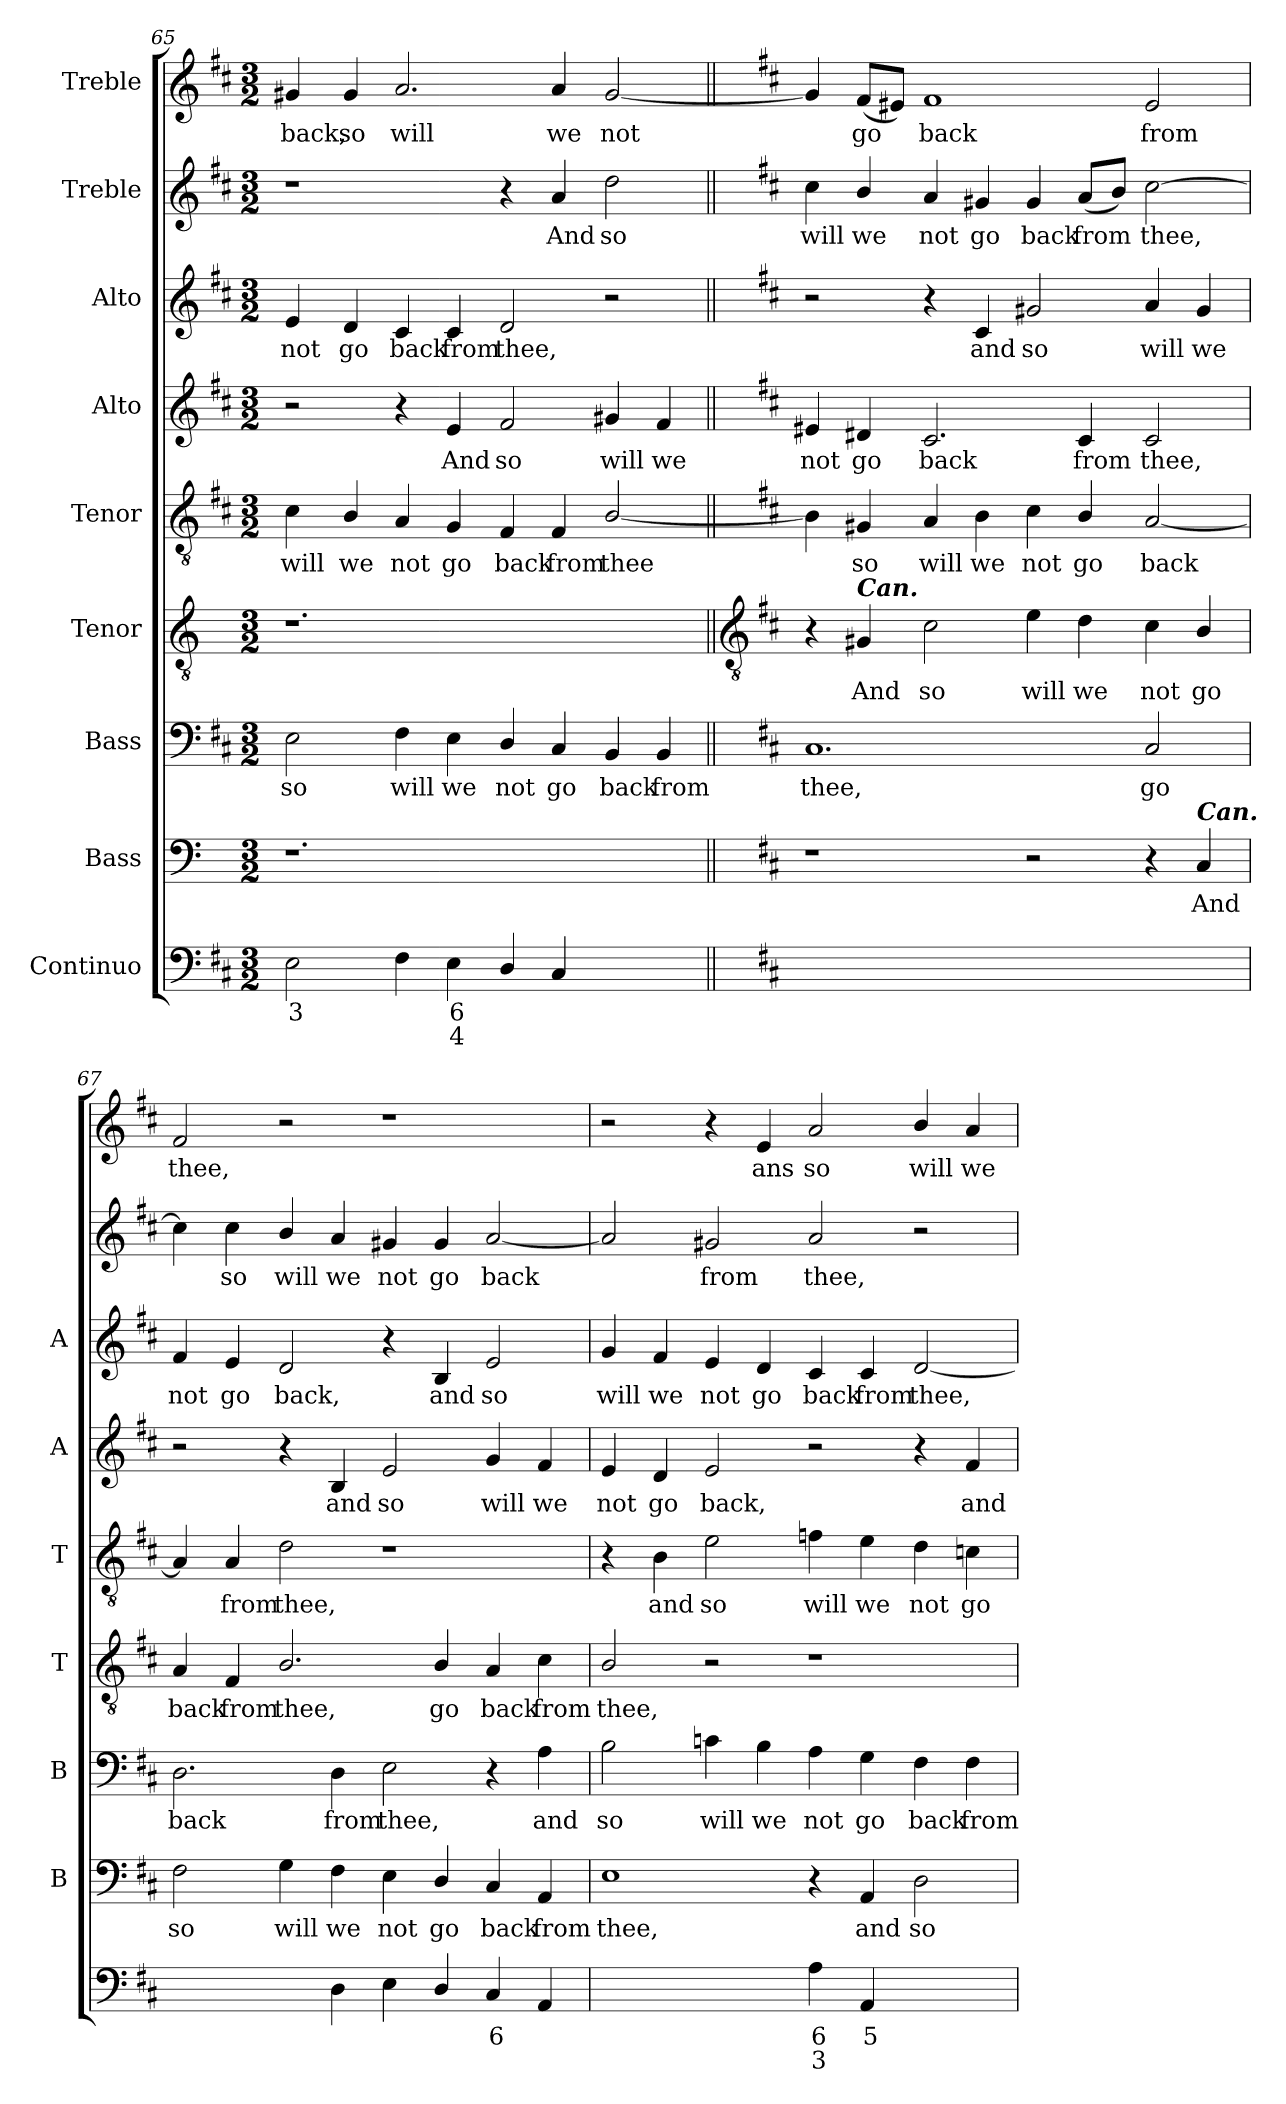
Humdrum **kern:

**kern	**text	**text	**text	**kern	**text	**kern	**text	**kern	**text	**kern	**text	**kern	**text	**kern	**text	**kern	**text	**kern	**text
*part9	*part9	*part9	*part9	*part8	*part8	*part7	*part7	*part6	*part6	*part5	*part5	*part4	*part4	*part3	*part3	*part2	*part2	*part1	*part1
*staff9	*staff9	*staff9	*staff9	*staff8	*staff8	*staff7	*staff7	*staff6	*staff6	*staff5	*staff5	*staff4	*staff4	*staff3	*staff3	*staff2	*staff2	*staff1	*staff1
*I"Continuo	*	*	*	*I"Bass	*	*I"Bass	*	*I"Tenor	*	*I"Tenor	*	*I"Alto	*	*I"Alto	*	*I"Treble	*	*I"Treble	*
*	*	*	*	*I'B	*	*I'B	*	*I'T	*	*I'T	*	*I'A	*	*I'A	*	*	*	*	*
*clefF4	*	*	*	*clefF4	*	*clefF4	*	*clefGv2	*	*clefGv2	*	*clefG2	*	*clefG2	*	*clefG2	*	*clefG2	*
*k[f#c#]	*	*	*	*k[]	*	*k[f#c#]	*	*k[]	*	*k[f#c#]	*	*k[f#c#]	*	*k[f#c#]	*	*k[f#c#]	*	*k[f#c#]	*
*D:	*	*	*	*C:	*	*D:	*	*C:	*	*D:	*	*D:	*	*D:	*	*D:	*	*D:	*
*M3/2	*	*	*	*M3/2	*	*M3/2	*	*M3/2	*	*M3/2	*	*M3/2	*	*M3/2	*	*M3/2	*	*M3/2	*
=65	=65	=65	=65	=65	=65	=65	=65	=65	=65	=65	=65	=65	=65	=65	=65	=65	=65	=65	=65
!	!LO:LY:b	!	!	!	!	!	!LO:LY:b	!	!	!	!LO:LY:b	!	!	!	!LO:LY:b	!	!	!	!LO:LY:b
2E\	3	.	.	1.r	.	2E\	so	1.r	.	4c#\	will	2r	.	4e/	not	1r	.	4g#X/	back,
!	!	!	!	!	!	!	!	!	!	!	!LO:LY:b	!	!	!	!LO:LY:b	!	!	!	!LO:LY:b
.	.	.	.	.	.	.	.	.	.	4B/	we	.	.	4d/	go	.	.	4g#/	so
!	!	!	!	!	!	!	!LO:LY:b	!	!	!	!LO:LY:b	!	!	!	!LO:LY:b	!	!	!	!LO:LY:b
4F#\	.	.	.	.	.	4F#\	will	.	.	4A/	not	4r	.	4c#/	back	.	.	2.a/	will
!	!LO:LY:b	!LO:LY:b	!	!	!	!	!LO:LY:b	!	!	!	!LO:LY:b	!	!LO:LY:b	!	!LO:LY:b	!	!	!	!
4E\	6	4	.	.	.	4E\	we	.	.	4G/	go	4e/	And	4c#/	from	.	.	.	.
!	!	!	!	!	!	!	!LO:LY:b	!	!	!	!LO:LY:b	!	!LO:LY:b	!	!LO:LY:b	!	!	!	!
4D/	.	.	.	.	.	4D/	not	.	.	4F#/	back	2f#/	so	2d/	thee,	4r	.	.	.
!	!	!	!	!	!	!	!LO:LY:b	!	!	!	!LO:LY:b	!	!	!	!	!	!LO:LY:b	!	!LO:LY:b
4C#/	.	.	.	.	.	4C#/	go	.	.	4F#/	from	.	.	.	.	4a/	And	4a/	we
!	!LO:LY:b	!	!	!	!	!	!LO:LY:b	!	!	!	!LO:LY:b	!	!LO:LY:b	!	!	!	!LO:LY:b	!	!LO:LY:b
[4BB/yy	6	.	.	2ryy	.	4BB/	back	2ryy	.	[2B/	thee	4g#X/	will	2r	.	2dd\	so	[2g#/	not
!	!LO:LY:b	!	!	!	!	!	!LO:LY:b	!	!	!	!	!	!LO:LY:b	!	!	!	!	!	!
4BB/yy]	5	.	.	.	.	4BB/	from	.	.	.	.	4f#/	we	.	.	.	.	.	.
!!LO:PB:g=z
=66||	=66||	=66||	=66||	=66||	=66||	=66||	=66||	=66||	=66||	=66||	=66||	=66||	=66||	=66||	=66||	=66||	=66||	=66||	=66||
*	*	*	*	*	*	*	*	*clefGv2	*	*	*	*	*	*	*	*	*	*	*
*	*	*	*	*k[f#c#]	*	*	*	*k[f#c#]	*	*	*	*	*	*	*	*	*	*	*
*	*	*	*	*D:	*	*	*	*D:	*	*	*	*	*	*	*	*	*	*	*
*	*	*	*	*	*	*	*	*	*	*	*	*	*	*	*	*	*	*MM120	*
!	!LO:LY:b	!LO:LY:b	!	!	!	!	!LO:LY:b	!	!	!	!	!	!LO:LY:b	!	!	!	!LO:LY:b	!	!
[2C#/yy	7	3	.	1r	.	1.C#	thee,	4r	.	4B\]	.	4e#X/	not	2r	.	4cc#\	will	4g#/]	.
!	!	!	!	!	!	!	!	!LO:TX:a:Bi:t=Can.	!	!	!	!	!	!	!	!	!	!	!
!	!	!	!	!	!	!	!	!	!LO:LY:b	!	!LO:LY:b	!	!LO:LY:b	!	!	!	!LO:LY:b	!	!LO:LY:b
.	.	.	.	.	.	.	.	4G#X/	And	4G#X/	so	4d#X/	go	.	.	4b/	we	(<8f#/L	go
.	.	.	.	.	.	.	.	.	.	.	.	.	.	.	.	.	.	8e#X/J)	.
!	!LO:LY:b	!LO:LY:b	!	!	!	!	!	!	!LO:LY:b	!	!LO:LY:b	!	!LO:LY:b	!	!	!	!LO:LY:b	!	!LO:LY:b
2C#/yy]	6	4	.	.	.	.	.	2c#\	so	4A/	will	2.c#/	back	4r	.	4a/	not	1f#	back
!	!	!	!	!	!	!	!	!	!	!	!LO:LY:b	!	!	!	!LO:LY:b	!	!LO:LY:b	!	!
.	.	.	.	.	.	.	.	.	.	4B\	we	.	.	4c#/	and	4g#X/	go	.	.
!	!LO:LY:b	!LO:LY:b	!	!	!	!	!	!	!LO:LY:b	!	!LO:LY:b	!	!	!	!LO:LY:b	!	!LO:LY:b	!	!
2C#/yy	5	4	.	2r	.	.	.	4e\	will	4c#\	not	.	.	2g#X/	so	4g#/	back	.	.
!	!	!	!	!	!	!	!	!	!LO:LY:b	!	!LO:LY:b	!	!LO:LY:b	!	!	!	!LO:LY:b	!	!
.	.	.	.	.	.	.	.	4d\	we	4B/	go	4c#/	from	.	.	(<8a/L	from	.	.
.	.	.	.	.	.	.	.	.	.	.	.	.	.	.	.	8b/J)	.	.	.
!	!LO:LY:b	!LO:LY:b	!	!	!	!	!LO:LY:b	!	!LO:LY:b	!	!LO:LY:b	!	!LO:LY:b	!	!LO:LY:b	!	!LO:LY:b	!	!LO:LY:b
[4C#/yy	6	3	.	4r	.	2C#/	go	4c#\	not	[2A/	back	2c#/	thee,	4a/	will	[2cc#\	thee,	2e#/	from
!	!	!	!	!LO:TX:a:Bi:t=Can.	!	!	!	!	!	!	!	!	!	!	!	!	!	!	!
!	!LO:LY:b	!	!	!	!LO:LY:b	!	!	!	!LO:LY:b	!	!	!	!	!	!LO:LY:b	!	!	!	!
4C#/yy]	5	.	.	4C#/	And	.	.	4B/	go	.	.	.	.	4g#/	we	.	.	.	.
=67	=67	=67	=67	=67	=67	=67	=67	=67	=67	=67	=67	=67	=67	=67	=67	=67	=67	=67	=67
!	!LO:LY:b	!	!	!	!LO:LY:b	!	!LO:LY:b	!	!LO:LY:b	!	!	!	!	!	!LO:LY:b	!	!	!	!LO:LY:b
[2D\yy	7	.	.	2F#\	so	2.D\	back	4A/	back	4A/]	.	2r	.	4f#/	not	4cc#\]	.	2f#/	thee,
!	!	!	!	!	!	!	!	!	!LO:LY:b	!	!LO:LY:b	!	!	!	!LO:LY:b	!	!LO:LY:b	!	!
.	.	.	.	.	.	.	.	4F#/	from	4A/	from	.	.	4e/	go	4cc#\	so	.	.
!	!LO:LY:b	!	!	!	!LO:LY:b	!	!	!	!LO:LY:b	!	!LO:LY:b	!	!	!	!LO:LY:b	!	!LO:LY:b	!	!
4D\yy]	6	.	.	4G\	will	.	.	2.B/	thee,	2d\	thee,	4r	.	2d/	back,	4b/	will	2r	.
!	!	!	!	!	!LO:LY:b	!	!LO:LY:b	!	!	!	!	!	!LO:LY:b	!	!	!	!LO:LY:b	!	!
4D\	.	.	.	4F#\	we	4D\	from	.	.	.	.	4B/	and	.	.	4a/	we	.	.
!	!	!	!	!	!LO:LY:b	!	!LO:LY:b	!	!	!	!	!	!LO:LY:b	!	!	!	!LO:LY:b	!	!
4E\	.	.	.	4E\	not	2E\	thee,	.	.	1r	.	2e/	so	4r	.	4g#X/	not	1r	.
!	!	!	!	!	!LO:LY:b	!	!	!	!LO:LY:b	!	!	!	!	!	!LO:LY:b	!	!LO:LY:b	!	!
4D/	.	.	.	4D/	go	.	.	4B/	go	.	.	.	.	4B/	and	4g#/	go	.	.
!	!LO:LY:b	!	!	!	!LO:LY:b	!	!	!	!LO:LY:b	!	!	!	!LO:LY:b	!	!LO:LY:b	!	!LO:LY:b	!	!
4C#/	6	.	.	4C#/	back	4r	.	4A/	back	.	.	4g/	will	2e/	so	[2a/	back	.	.
!	!	!	!	!	!LO:LY:b	!	!LO:LY:b	!	!LO:LY:b	!	!	!	!LO:LY:b	!	!	!	!	!	!
4AA/	.	.	.	4AA/	from	4A\	and	4c#\	from	.	.	4f#/	we	.	.	.	.	.	.
!!LO:PB:g=z
=68	=68	=68	=68	=68	=68	=68	=68	=68	=68	=68	=68	=68	=68	=68	=68	=68	=68	=68	=68
!	!LO:LY:b	!LO:LY:b	!	!	!LO:LY:b	!	!LO:LY:b	!	!LO:LY:b	!	!	!	!LO:LY:b	!	!LO:LY:b	!	!	!	!
[2E\yy	5	4	.	1E	thee,	2B\	so	2B/	thee,	4r	.	4e/	not	4g/	will	2a/]	.	2r	.
!	!	!	!	!	!	!	!	!	!	!	!LO:LY:b	!	!LO:LY:b	!	!LO:LY:b	!	!	!	!
.	.	.	.	.	.	.	.	.	.	4B\	and	4d/	go	4f#/	we	.	.	.	.
!	!LO:LY:b	!LO:LY:b	!	!	!	!	!LO:LY:b	!	!	!	!LO:LY:b	!	!LO:LY:b	!	!LO:LY:b	!	!LO:LY:b	!	!
4E\yy]	6	3	.	.	.	4cn\	will	2r	.	2e\	so	2e/	back,	4e/	not	2g#X/	from	4r	.
!	!LO:LY:b	!	!	!	!	!	!LO:LY:b	!	!	!	!	!	!	!	!LO:LY:b	!	!	!	!LO:LY:b
4E\yy	5	.	.	.	.	4B\	we	.	.	.	.	.	.	4d/	go	.	.	4e/	ans
!	!LO:LY:b	!LO:LY:b	!	!	!	!	!LO:LY:b	!	!	!	!LO:LY:b	!	!	!	!LO:LY:b	!	!LO:LY:b	!	!LO:LY:b
4A\	6	3	.	4r	.	4A\	not	1r	.	4fn\	will	2r	.	4c#/	back	2a/	thee,	2a/	so
!	!LO:LY:b	!	!	!	!LO:LY:b	!	!LO:LY:b	!	!	!	!LO:LY:b	!	!	!	!LO:LY:b	!	!	!	!
4AA/	5	.	.	4AA/	and	4G\	go	.	.	4e\	we	.	.	4c#/	from	.	.	.	.
!	!LO:LY:b	!LO:LY:b	!LO:LY:b	!	!LO:LY:b	!	!LO:LY:b	!	!	!	!LO:LY:b	!	!	!	!LO:LY:b	!	!	!	!LO:LY:b
[4D\yy	6	8	3	2D\	so	4F#\	back	.	.	4d\	not	4r	.	[2d/	thee,	2r	.	4b/	will
!	!LO:LY:b	!LO:LY:b	!	!	!	!	!LO:LY:b	!	!	!	!LO:LY:b	!	!LO:LY:b	!	!	!	!	!	!LO:LY:b
4D\yy]	5	7	.	.	.	4F#\	from	.	.	4cn\	go	4f#/	and	.	.	.	.	4a/	we
=	=	=	=	=	=	=	=	=	=	=	=	=	=	=	=	=	=	=	=
*-	*-	*-	*-	*-	*-	*-	*-	*-	*-	*-	*-	*-	*-	*-	*-	*-	*-	*-	*-
